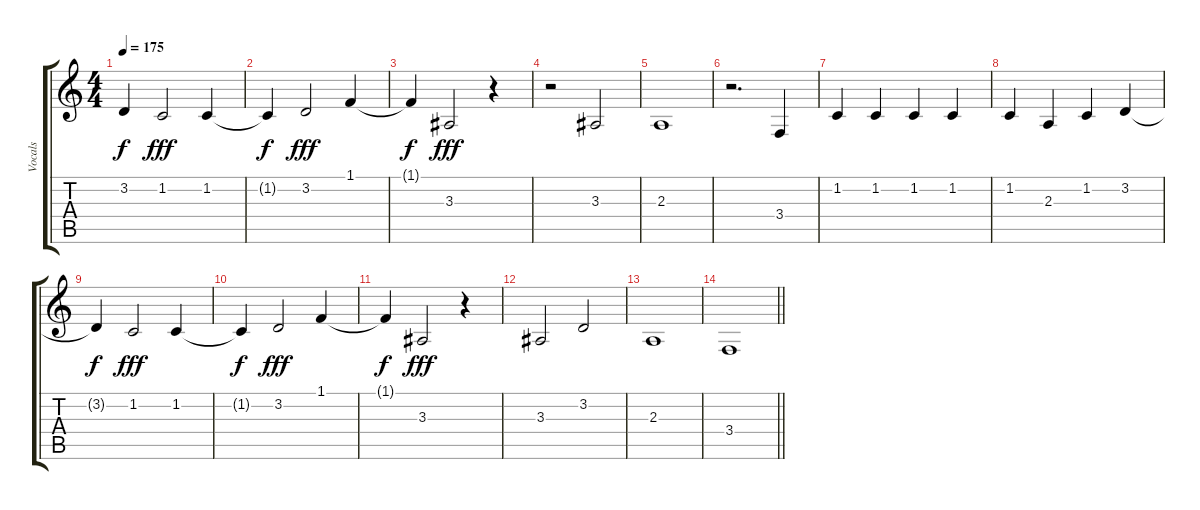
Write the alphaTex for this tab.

\track ("Vocals" "Vocals") {instrument lead8bassandlead}
\staff {score tabs}
\tuning (E4 B3 G3 D3 A2 E2) {hide}
\ts (4 4)
\tempo 175
\clef g2
\ks c
3.2{t}.4{dy f} 1.2.2{dy fff} 1.2.4 |
1.2{t}.4{dy f} 3.2.2{dy fff} 1.1.4 |
1.1{t}.4{dy f} 3.3.2{dy fff} r.4 |
r.2 3.3.2 |
2.3.1 |
r.2{d} 3.4.4 |
1.2.4 1.2.4 1.2.4 1.2.4 |
1.2.4 2.3.4 1.2.4 3.2.4 |
3.2{t}.4{dy f} 1.2.2{dy fff} 1.2.4 |
1.2{t}.4{dy f} 3.2.2{dy fff} 1.1.4 |
1.1{t}.4{dy f} 3.3.2{dy fff} r.4 |
3.3.2 3.2.2 |
2.3.1 |
\barLineRight lightlight
3.4.1
